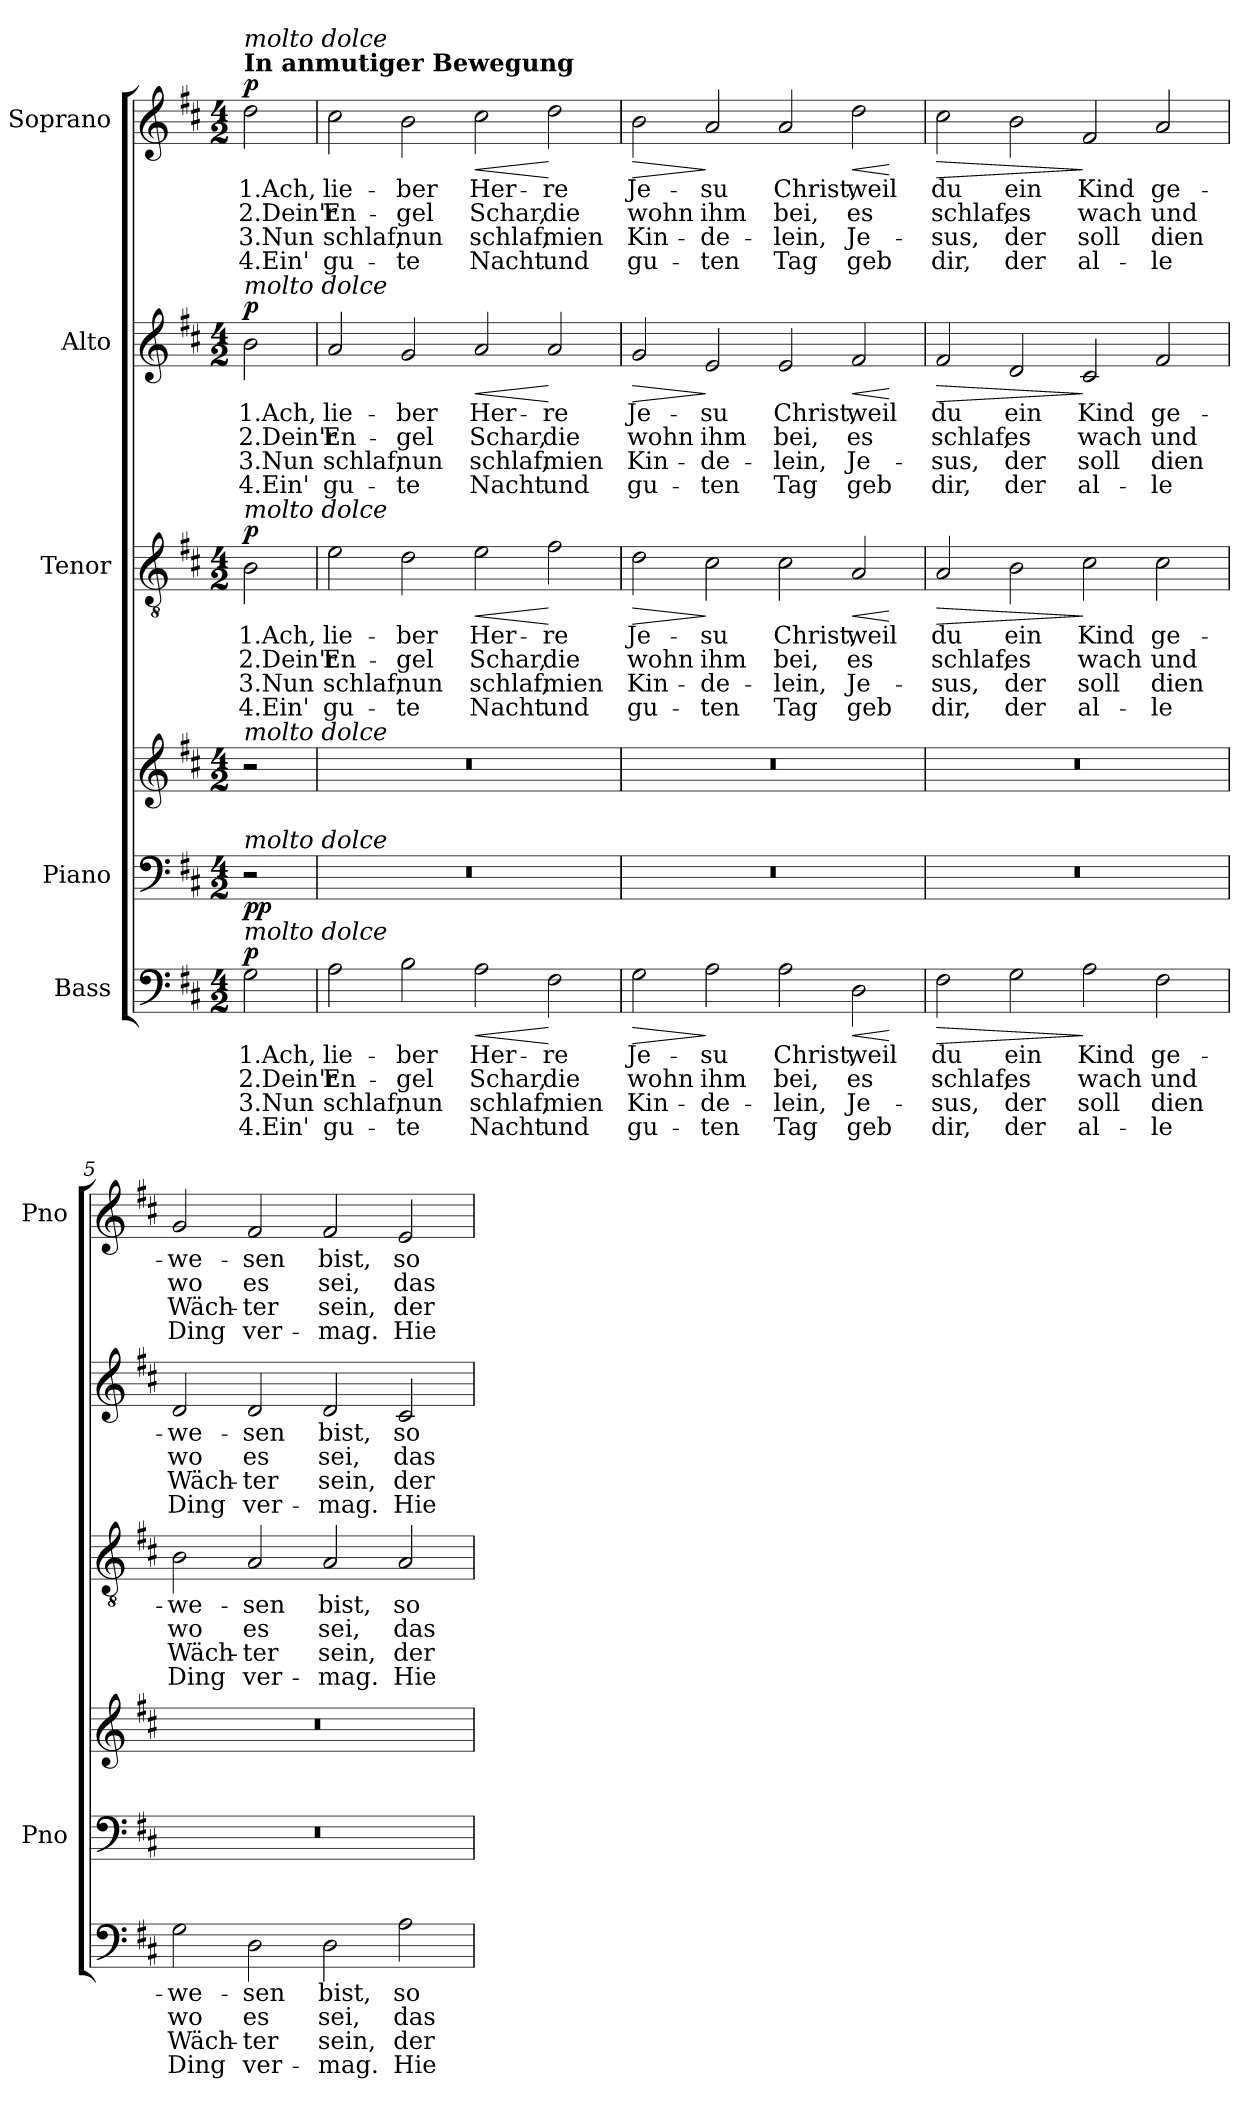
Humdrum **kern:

**kern	**text	**text	**text	**text	**dynam	**kern	**kern	**dynam	**kern	**text	**text	**text	**text	**dynam	**kern	**text	**text	**text	**text	**dynam	**kern	**text	**text	**text	**text	**dynam
*part5	*part5	*part5	*part5	*part5	*part5	*part4	*part4	*part4	*part3	*part3	*part3	*part3	*part3	*part3	*part2	*part2	*part2	*part2	*part2	*part2	*part1	*part1	*part1	*part1	*part1	*part1
*staff6	*staff6	*staff6	*staff6	*staff6	*staff6	*staff5	*staff4	*staff4/5	*staff3	*staff3	*staff3	*staff3	*staff3	*staff3	*staff2	*staff2	*staff2	*staff2	*staff2	*staff2	*staff1	*staff1	*staff1	*staff1	*staff1	*staff1
*I"Bass	*	*	*	*	*	*I"Piano	*	*	*I"Tenor	*	*	*	*	*	*I"Alto	*	*	*	*	*	*I"Soprano	*	*	*	*	*
*	*	*	*	*	*	*I'Pno	*	*	*	*	*	*	*	*	*	*	*	*	*	*	*I'Pno	*	*	*	*	*
*clefF4	*	*	*	*	*	*clefF4	*clefG2	*	*clefGv2	*	*	*	*	*	*clefG2	*	*	*	*	*	*clefG2	*	*	*	*	*
*k[f#c#]	*	*	*	*	*	*k[f#c#]	*k[f#c#]	*	*k[f#c#]	*	*	*	*	*	*k[f#c#]	*	*	*	*	*	*k[f#c#]	*	*	*	*	*
*D:	*	*	*	*	*	*D:	*D:	*	*D:	*	*	*	*	*	*D:	*	*	*	*	*	*D:	*	*	*	*	*
*M4/2	*	*	*	*	*	*M4/2	*M4/2	*	*M4/2	*	*	*	*	*	*M4/2	*	*	*	*	*	*M4/2	*	*	*	*	*
*MM192	*	*	*	*	*	*MM192	*MM192	*	*MM192	*	*	*	*	*	*MM192	*	*	*	*	*	*MM192	*	*	*	*	*
=1	=1	=1	=1	=1	=1	=1	=1	=1	=1	=1	=1	=1	=1	=1	=1	=1	=1	=1	=1	=1	=1	=1	=1	=1	=1	=1
!	!	!	!	!	!	!	!	!	!	!	!	!	!	!	!	!	!	!	!	!	!LO:TX:a:B:t=In anmutiger Bewegung	!	!	!	!	!
!	!	!	!	!	!	!	!	!	!	!	!	!	!	!	!	!	!	!	!	!	!LO:TX:a:i:t=molto dolce	!	!	!	!	!
!	!	!	!	!	!	!	!	!	!	!	!	!	!	!	!LO:TX:a:i:t=molto dolce	!	!	!	!	!	!	!	!	!	!	!
!	!	!	!	!	!	!	!	!	!LO:TX:a:i:t=molto dolce	!	!	!	!	!	!	!	!	!	!	!	!	!	!	!	!	!
!	!	!	!	!	!	!	!LO:TX:a:i:t=molto dolce	!	!	!	!	!	!	!	!	!	!	!	!	!	!	!	!	!	!	!
!	!	!	!	!	!	!LO:TX:a:i:t=molto dolce	!	!	!	!	!	!	!	!	!	!	!	!	!	!	!	!	!	!	!	!
!LO:TX:a:i:t=molto dolce	!	!	!	!	!	!	!	!	!	!	!	!	!	!	!	!	!	!	!	!	!	!	!	!	!	!
!	!LO:LY:b	!LO:LY:b	!LO:LY:b	!LO:LY:b	!LO:DY:b	!	!	!LO:DY:b=2	!	!LO:LY:b	!LO:LY:b	!LO:LY:b	!LO:LY:b	!	!	!LO:LY:b	!LO:LY:b	!LO:LY:b	!LO:LY:b	!	!	!LO:LY:b	!LO:LY:b	!LO:LY:b	!LO:LY:b	!
!	!	!	!	!	!	!	!	!LO:DY:n=1:b	!	!	!	!	!	!LO:DY:b	!	!	!	!	!	!LO:DY:b	!	!	!	!	!	!LO:DY:b
2G\	1.Ach,	2.Dein'r	3.Nun	4.Ein'	p	2r	2r	p p	2B\	1.Ach,	2.Dein'r	3.Nun	4.Ein'	p	2b\	1.Ach,	2.Dein'r	3.Nun	4.Ein'	p	2dd\	1.Ach,	2.Dein'r	3.Nun	4.Ein'	p
=2	=2	=2	=2	=2	=2	=2	=2	=2	=2	=2	=2	=2	=2	=2	=2	=2	=2	=2	=2	=2	=2	=2	=2	=2	=2	=2
!	!LO:LY:b	!LO:LY:b	!LO:LY:b	!LO:LY:b	!	!	!	!	!	!LO:LY:b	!LO:LY:b	!LO:LY:b	!LO:LY:b	!	!	!LO:LY:b	!LO:LY:b	!LO:LY:b	!LO:LY:b	!	!	!LO:LY:b	!LO:LY:b	!LO:LY:b	!LO:LY:b	!
2A\	lie-	En-	schlaf,	gu-	.	0r	0r	.	2e\	lie-	En-	schlaf,	gu-	.	2a/	lie-	En-	schlaf,	gu-	.	2cc#\	lie-	En-	schlaf,	gu-	.
!	!LO:LY:b	!LO:LY:b	!LO:LY:b	!LO:LY:b	!	!	!	!	!	!LO:LY:b	!LO:LY:b	!LO:LY:b	!LO:LY:b	!	!	!LO:LY:b	!LO:LY:b	!LO:LY:b	!LO:LY:b	!	!	!LO:LY:b	!LO:LY:b	!LO:LY:b	!LO:LY:b	!
2B\	-ber	-gel	nun	-te	.	.	.	.	2d\	-ber	-gel	nun	-te	.	2g/	-ber	-gel	nun	-te	.	2b\	-ber	-gel	nun	-te	.
!	!LO:LY:b	!LO:LY:b	!LO:LY:b	!LO:LY:b	!LO:HP:b	!	!	!	!	!LO:LY:b	!LO:LY:b	!LO:LY:b	!LO:LY:b	!LO:HP:b	!	!LO:LY:b	!LO:LY:b	!LO:LY:b	!LO:LY:b	!LO:HP:b	!	!LO:LY:b	!LO:LY:b	!LO:LY:b	!LO:LY:b	!LO:HP:b
2A\	Her-	Schar,	schlaf,	Nacht	<	.	.	.	2e\	Her-	Schar,	schlaf,	Nacht	<	2a/	Her-	Schar,	schlaf,	Nacht	<	2cc#\	Her-	Schar,	schlaf,	Nacht	<
!	!LO:LY:b	!LO:LY:b	!LO:LY:b	!LO:LY:b	!	!	!	!	!	!LO:LY:b	!LO:LY:b	!LO:LY:b	!LO:LY:b	!	!	!LO:LY:b	!LO:LY:b	!LO:LY:b	!LO:LY:b	!	!	!LO:LY:b	!LO:LY:b	!LO:LY:b	!LO:LY:b	!
2F#\	-re	die	mien	und	[	.	.	.	2f#\	-re	die	mien	und	[	2a/	-re	die	mien	und	[	2dd\	-re	die	mien	und	[
=3	=3	=3	=3	=3	=3	=3	=3	=3	=3	=3	=3	=3	=3	=3	=3	=3	=3	=3	=3	=3	=3	=3	=3	=3	=3	=3
!	!LO:LY:b	!LO:LY:b	!LO:LY:b	!LO:LY:b	!LO:HP:b	!	!	!	!	!LO:LY:b	!LO:LY:b	!LO:LY:b	!LO:LY:b	!LO:HP:b	!	!LO:LY:b	!LO:LY:b	!LO:LY:b	!LO:LY:b	!LO:HP:b	!	!LO:LY:b	!LO:LY:b	!LO:LY:b	!LO:LY:b	!LO:HP:b
2G\	Je-	wohn	Kin-	gu-	>	0r	0r	.	2d\	Je-	wohn	Kin-	gu-	>	2g/	Je-	wohn	Kin-	gu-	>	2b\	Je-	wohn	Kin-	gu-	>
!	!LO:LY:b	!LO:LY:b	!LO:LY:b	!LO:LY:b	!	!	!	!	!	!LO:LY:b	!LO:LY:b	!LO:LY:b	!LO:LY:b	!	!	!LO:LY:b	!LO:LY:b	!LO:LY:b	!LO:LY:b	!	!	!LO:LY:b	!LO:LY:b	!LO:LY:b	!LO:LY:b	!
2A\	-su	ihm	-de-	-ten	]	.	.	.	2c#\	-su	ihm	-de-	-ten	]	2e/	-su	ihm	-de-	-ten	]	2a/	-su	ihm	-de-	-ten	]
!	!LO:LY:b	!LO:LY:b	!LO:LY:b	!LO:LY:b	!	!	!	!	!	!LO:LY:b	!LO:LY:b	!LO:LY:b	!LO:LY:b	!	!	!LO:LY:b	!LO:LY:b	!LO:LY:b	!LO:LY:b	!	!	!LO:LY:b	!LO:LY:b	!LO:LY:b	!LO:LY:b	!
2A\	Christ,	bei,	-lein,	Tag	.	.	.	.	2c#\	Christ,	bei,	-lein,	Tag	.	2e/	Christ,	bei,	-lein,	Tag	.	2a/	Christ,	bei,	-lein,	Tag	.
!	!LO:LY:b	!LO:LY:b	!LO:LY:b	!LO:LY:b	!LO:HP:b	!	!	!	!	!LO:LY:b	!LO:LY:b	!LO:LY:b	!LO:LY:b	!LO:HP:b	!	!LO:LY:b	!LO:LY:b	!LO:LY:b	!LO:LY:b	!LO:HP:b	!	!LO:LY:b	!LO:LY:b	!LO:LY:b	!LO:LY:b	!LO:HP:b
2D\	weil	es	Je-	geb	<	.	.	.	2A/	weil	es	Je-	geb	<	2f#/	weil	es	Je-	geb	<	2dd\	weil	es	Je-	geb	<
.	.	.	.	.	[	.	.	.	.	.	.	.	.	[	.	.	.	.	.	[	.	.	.	.	.	[
!!LO:PB:g=z
=4	=4	=4	=4	=4	=4	=4	=4	=4	=4	=4	=4	=4	=4	=4	=4	=4	=4	=4	=4	=4	=4	=4	=4	=4	=4	=4
!	!LO:LY:b	!LO:LY:b	!LO:LY:b	!LO:LY:b	!LO:HP:b	!	!	!	!	!LO:LY:b	!LO:LY:b	!LO:LY:b	!LO:LY:b	!LO:HP:b	!	!LO:LY:b	!LO:LY:b	!LO:LY:b	!LO:LY:b	!LO:HP:b	!	!LO:LY:b	!LO:LY:b	!LO:LY:b	!LO:LY:b	!LO:HP:b
2F#\	du	schlaf,	-sus,	dir,	>	0r	0r	.	2A/	du	schlaf,	-sus,	dir,	>	2f#/	du	schlaf,	-sus,	dir,	>	2cc#\	du	schlaf,	-sus,	dir,	>
!	!LO:LY:b	!LO:LY:b	!LO:LY:b	!LO:LY:b	!	!	!	!	!	!LO:LY:b	!LO:LY:b	!LO:LY:b	!LO:LY:b	!	!	!LO:LY:b	!LO:LY:b	!LO:LY:b	!LO:LY:b	!	!	!LO:LY:b	!LO:LY:b	!LO:LY:b	!LO:LY:b	!
2G\	ein	es	der	der	.	.	.	.	2B\	ein	es	der	der	.	2d/	ein	es	der	der	.	2b\	ein	es	der	der	.
!	!LO:LY:b	!LO:LY:b	!LO:LY:b	!LO:LY:b	!	!	!	!	!	!LO:LY:b	!LO:LY:b	!LO:LY:b	!LO:LY:b	!	!	!LO:LY:b	!LO:LY:b	!LO:LY:b	!LO:LY:b	!	!	!LO:LY:b	!LO:LY:b	!LO:LY:b	!LO:LY:b	!
2A\	Kind	wach	soll	al-	]	.	.	.	2c#\	Kind	wach	soll	al-	]	2c#/	Kind	wach	soll	al-	]	2f#/	Kind	wach	soll	al-	]
!	!LO:LY:b	!LO:LY:b	!LO:LY:b	!LO:LY:b	!	!	!	!	!	!LO:LY:b	!LO:LY:b	!LO:LY:b	!LO:LY:b	!	!	!LO:LY:b	!LO:LY:b	!LO:LY:b	!LO:LY:b	!	!	!LO:LY:b	!LO:LY:b	!LO:LY:b	!LO:LY:b	!
2F#\	ge-	und	dien	-le	.	.	.	.	2c#\	ge-	und	dien	-le	.	2f#/	ge-	und	dien	-le	.	2a/	ge-	und	dien	-le	.
!!LO:PB:g=z
=5	=5	=5	=5	=5	=5	=5	=5	=5	=5	=5	=5	=5	=5	=5	=5	=5	=5	=5	=5	=5	=5	=5	=5	=5	=5	=5
!	!LO:LY:b	!LO:LY:b	!LO:LY:b	!LO:LY:b	!	!	!	!	!	!LO:LY:b	!LO:LY:b	!LO:LY:b	!LO:LY:b	!	!	!LO:LY:b	!LO:LY:b	!LO:LY:b	!LO:LY:b	!	!	!LO:LY:b	!LO:LY:b	!LO:LY:b	!LO:LY:b	!
2G\	­we-	wo	Wäch-	Ding	.	0r	0r	.	2B\	­we-	wo	Wäch-	Ding	.	2d/	­we-	wo	Wäch-	Ding	.	2g/	­we-	wo	Wäch-	Ding	.
!	!LO:LY:b	!LO:LY:b	!LO:LY:b	!LO:LY:b	!	!	!	!	!	!LO:LY:b	!LO:LY:b	!LO:LY:b	!LO:LY:b	!	!	!LO:LY:b	!LO:LY:b	!LO:LY:b	!LO:LY:b	!	!	!LO:LY:b	!LO:LY:b	!LO:LY:b	!LO:LY:b	!
2D\	-sen	es	-ter	ver-	.	.	.	.	2A/	-sen	es	-ter	ver-	.	2d/	-sen	es	-ter	ver-	.	2f#/	-sen	es	-ter	ver-	.
!	!LO:LY:b	!LO:LY:b	!LO:LY:b	!LO:LY:b	!	!	!	!	!	!LO:LY:b	!LO:LY:b	!LO:LY:b	!LO:LY:b	!	!	!LO:LY:b	!LO:LY:b	!LO:LY:b	!LO:LY:b	!	!	!LO:LY:b	!LO:LY:b	!LO:LY:b	!LO:LY:b	!
2D\	bist,	sei,	sein,	-mag.	.	.	.	.	2A/	bist,	sei,	sein,	-mag.	.	2d/	bist,	sei,	sein,	-mag.	.	2f#/	bist,	sei,	sein,	-mag.	.
!	!LO:LY:b	!LO:LY:b	!LO:LY:b	!LO:LY:b	!	!	!	!	!	!LO:LY:b	!LO:LY:b	!LO:LY:b	!LO:LY:b	!	!	!LO:LY:b	!LO:LY:b	!LO:LY:b	!LO:LY:b	!	!	!LO:LY:b	!LO:LY:b	!LO:LY:b	!LO:LY:b	!
2A\	so	das	der	Hie-	.	.	.	.	2A/	so	das	der	Hie-	.	2c#/	so	das	der	Hie-	.	2e/	so	das	der	Hie-	.
=	=	=	=	=	=	=	=	=	=	=	=	=	=	=	=	=	=	=	=	=	=	=	=	=	=	=
*-	*-	*-	*-	*-	*-	*-	*-	*-	*-	*-	*-	*-	*-	*-	*-	*-	*-	*-	*-	*-	*-	*-	*-	*-	*-	*-
